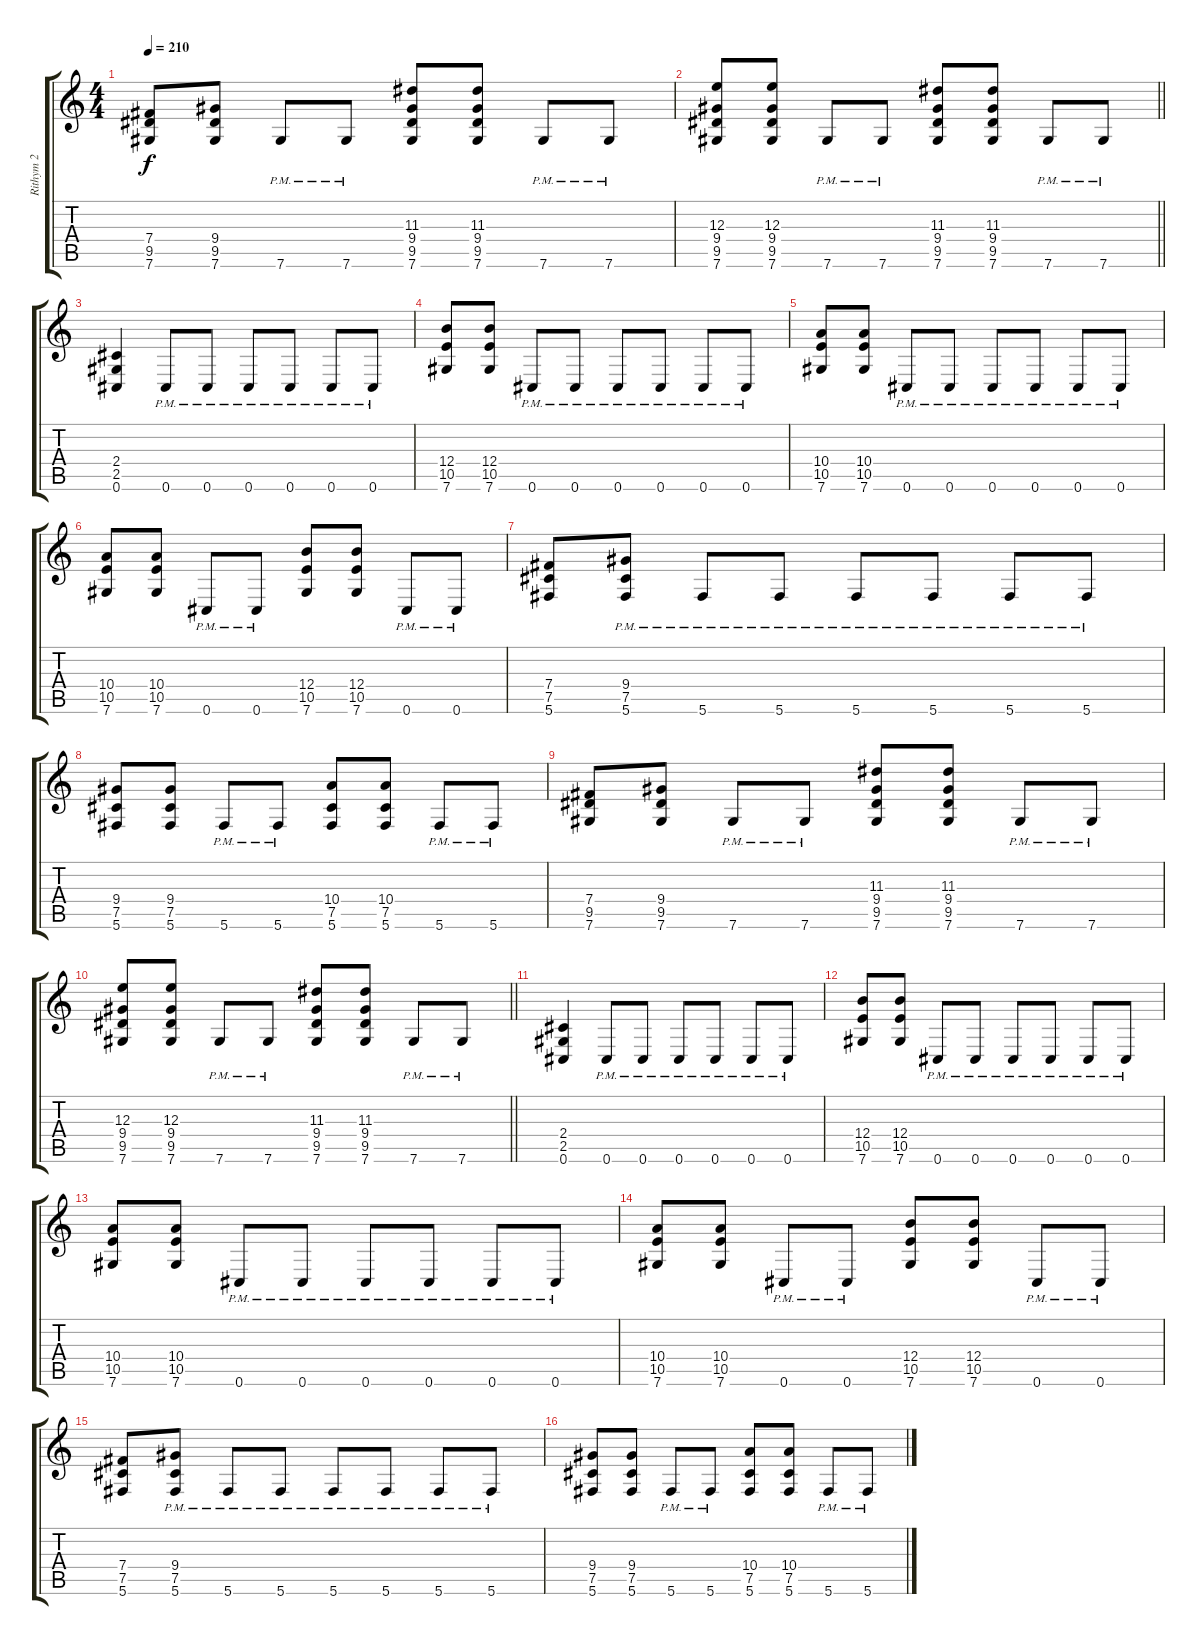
\track ("Rithym 2" "Rithym 2") {instrument distortionguitar}
\staff {score tabs}
\tuning (Db4 Ab3 E3 B2 Gb2 Db2) {hide}
\ts (4 4)
\tempo 210
\clef g2
\ks c
(7.4 9.5 7.6).8{dy f} (9.4 9.5 7.6).8 7.6{pm}.8 7.6{pm}.8 (11.3 9.4 9.5 7.6).8 (11.3 9.4 9.5 7.6).8 7.6{pm}.8 7.6{pm}.8 |
\barLineRight lightlight
(12.3 9.4 9.5 7.6).8 (12.3 9.4 9.5 7.6).8 7.6{pm}.8 7.6{pm}.8 (11.3 9.4 9.5 7.6).8 (11.3 9.4 9.5 7.6).8 7.6{pm}.8 7.6{pm}.8 |
(2.4 2.5 0.6).4 0.6{pm}.8 0.6{pm}.8 0.6{pm}.8 0.6{pm}.8 0.6{pm}.8 0.6{pm}.8 |
(12.4 10.5 7.6).8 (12.4 10.5 7.6).8 0.6{pm}.8 0.6{pm}.8 0.6{pm}.8 0.6{pm}.8 0.6{pm}.8 0.6{pm}.8 |
(10.4 10.5 7.6).8 (10.4 10.5 7.6).8 0.6{pm}.8 0.6{pm}.8 0.6{pm}.8 0.6{pm}.8 0.6{pm}.8 0.6{pm}.8 |
(10.4 10.5 7.6).8 (10.4 10.5 7.6).8 0.6{pm}.8 0.6{pm}.8 (12.4 10.5 7.6).8 (12.4 10.5 7.6).8 0.6{pm}.8 0.6{pm}.8 |
(7.4 7.5 5.6).8 (9.4 7.5 5.6{pm}).8 5.6{pm}.8 5.6{pm}.8 5.6{pm}.8 5.6{pm}.8 5.6{pm}.8 5.6{pm}.8 |
(9.4 7.5 5.6).8 (9.4 7.5 5.6).8 5.6{pm}.8 5.6{pm}.8 (10.4 7.5 5.6).8 (10.4 7.5 5.6).8 5.6{pm}.8 5.6{pm}.8 |
(7.4 9.5 7.6).8 (9.4 9.5 7.6).8 7.6{pm}.8 7.6{pm}.8 (11.3 9.4 9.5 7.6).8 (11.3 9.4 9.5 7.6).8 7.6{pm}.8 7.6{pm}.8 |
\barLineRight lightlight
(12.3 9.4 9.5 7.6).8 (12.3 9.4 9.5 7.6).8 7.6{pm}.8 7.6{pm}.8 (11.3 9.4 9.5 7.6).8 (11.3 9.4 9.5 7.6).8 7.6{pm}.8 7.6{pm}.8 |
(2.4 2.5 0.6).4 0.6{pm}.8 0.6{pm}.8 0.6{pm}.8 0.6{pm}.8 0.6{pm}.8 0.6{pm}.8 |
(12.4 10.5 7.6).8 (12.4 10.5 7.6).8 0.6{pm}.8 0.6{pm}.8 0.6{pm}.8 0.6{pm}.8 0.6{pm}.8 0.6{pm}.8 |
(10.4 10.5 7.6).8 (10.4 10.5 7.6).8 0.6{pm}.8 0.6{pm}.8 0.6{pm}.8 0.6{pm}.8 0.6{pm}.8 0.6{pm}.8 |
(10.4 10.5 7.6).8 (10.4 10.5 7.6).8 0.6{pm}.8 0.6{pm}.8 (12.4 10.5 7.6).8 (12.4 10.5 7.6).8 0.6{pm}.8 0.6{pm}.8 |
(7.4 7.5 5.6).8 (9.4 7.5 5.6{pm}).8 5.6{pm}.8 5.6{pm}.8 5.6{pm}.8 5.6{pm}.8 5.6{pm}.8 5.6{pm}.8 |
(9.4 7.5 5.6).8 (9.4 7.5 5.6).8 5.6{pm}.8 5.6{pm}.8 (10.4 7.5 5.6).8 (10.4 7.5 5.6).8 5.6{pm}.8 5.6{pm}.8
